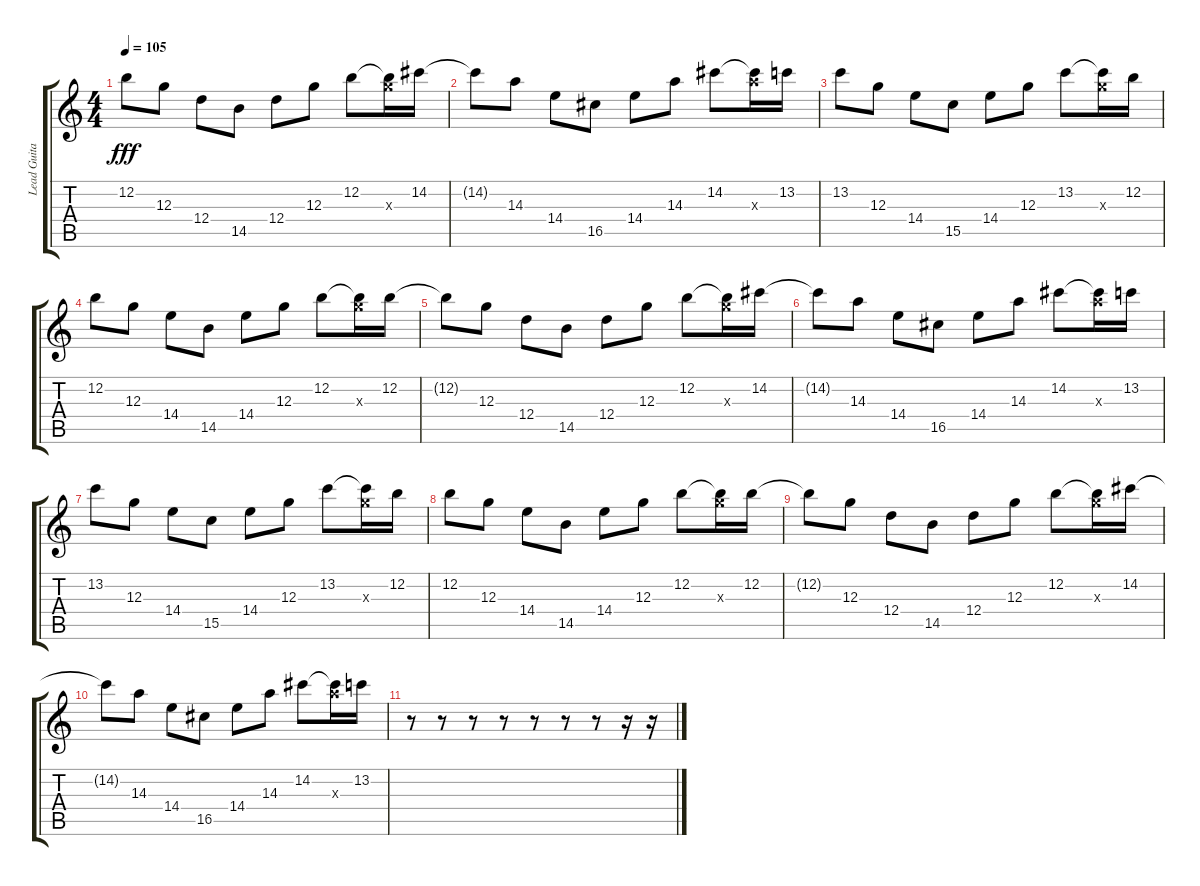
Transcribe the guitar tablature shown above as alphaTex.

\track ("Lead Guitar 1" "Lead Guita") {instrument distortionguitar}
\staff {score tabs}
\tuning (E4 B3 G3 D3 A2 E2) {hide}
\ts (4 4)
\tempo 105
\clef g2
\ks c
12.2{t}.8{dy fff} 12.3.8 12.4.8 14.5.8 12.4.8 12.3.8 12.2.8 (12.2{t} 12.3{x}).16 14.2.16 |
14.2{t}.8 14.3.8 14.4.8 16.5.8 14.4.8 14.3.8 14.2.8 (14.2{t} 14.3{x}).16 13.2.16 |
13.2.8 12.3.8 14.4.8 15.5.8 14.4.8 12.3.8 13.2.8 (13.2{t} 12.3{x}).16 12.2.16 |
12.2.8 12.3.8 14.4.8 14.5.8 14.4.8 12.3.8 12.2.8 (12.2{t} 12.3{x}).16 12.2.16 |
12.2{t}.8 12.3.8 12.4.8 14.5.8 12.4.8 12.3.8 12.2.8 (12.2{t} 12.3{x}).16 14.2.16 |
14.2{t}.8 14.3.8 14.4.8 16.5.8 14.4.8 14.3.8 14.2.8 (14.2{t} 14.3{x}).16 13.2.16 |
13.2.8 12.3.8 14.4.8 15.5.8 14.4.8 12.3.8 13.2.8 (13.2{t} 12.3{x}).16 12.2.16 |
12.2.8 12.3.8 14.4.8 14.5.8 14.4.8 12.3.8 12.2.8 (12.2{t} 12.3{x}).16 12.2.16 |
12.2{t}.8 12.3.8 12.4.8 14.5.8 12.4.8 12.3.8 12.2.8 (12.2{t} 12.3{x}).16 14.2.16 |
14.2{t}.8 14.3.8 14.4.8 16.5.8 14.4.8 14.3.8 14.2.8 (14.2{t} 14.3{x}).16 13.2.16 |
r.8 r.8 r.8 r.8 r.8 r.8 r.8 r.16 r.16
